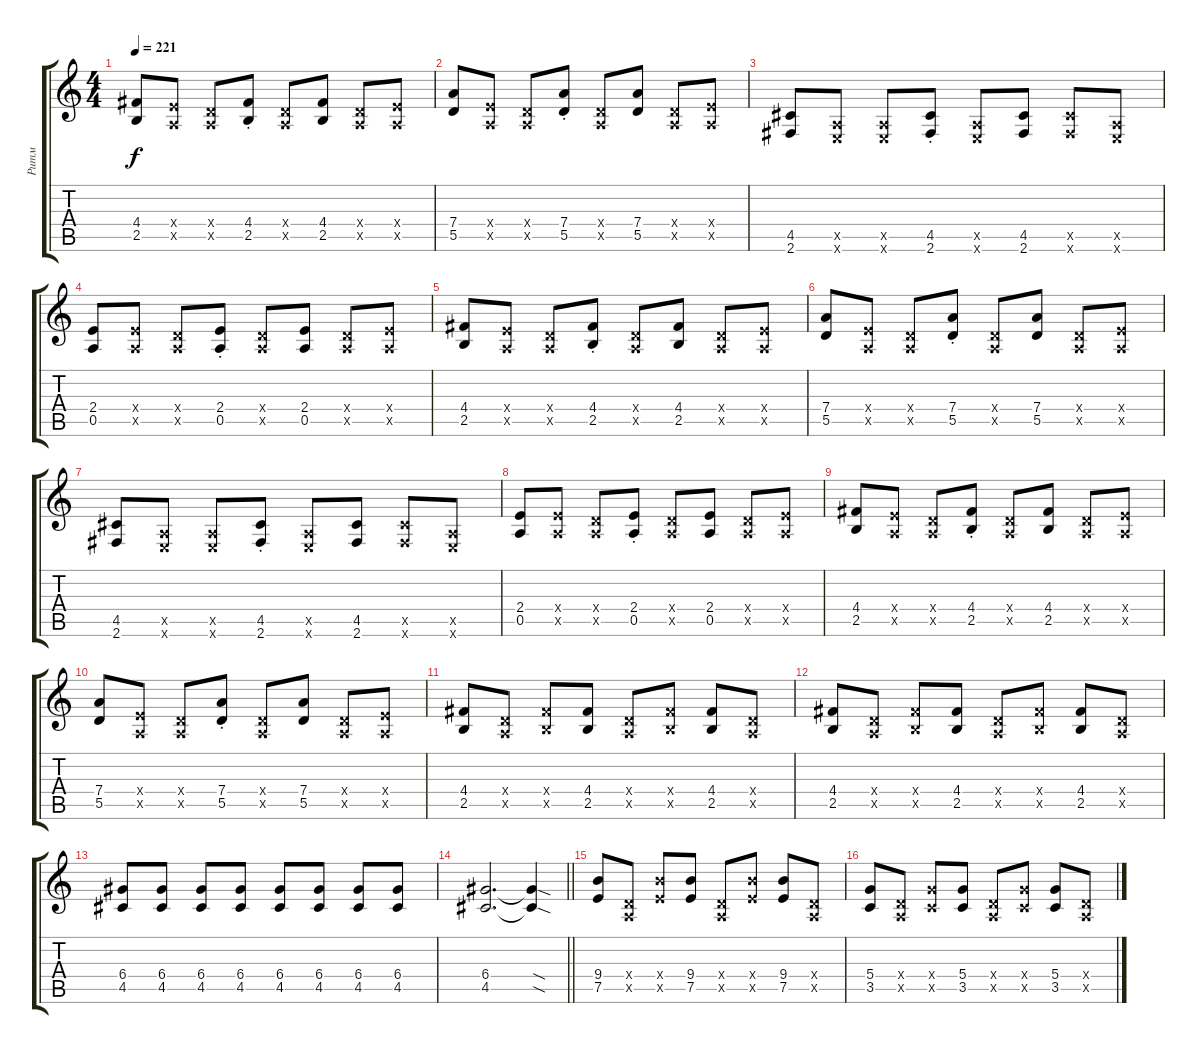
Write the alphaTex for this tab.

\track ("Ритм" "Ритм") {instrument distortionguitar}
\staff {score tabs}
\tuning (E4 B3 G3 D3 A2 E2) {hide}
\ts (4 4)
\tempo 221
\clef g2
\ks c
(4.4 2.5).8{dy f} (2.4{x} 0.5{x}).8 (0.4{x} 0.5{x}).8 (4.4{st} 2.5{st}).8 (0.4{x} 0.5{x}).8 (4.4 2.5).8 (0.4{x} 0.5{x}).8 (2.4{x} 0.5{x}).8 |
(7.4 5.5).8 (2.4{x} 0.5{x}).8 (0.4{x} 0.5{x}).8 (7.4{st} 5.5{st}).8 (0.4{x} 0.5{x}).8 (7.4 5.5).8 (0.4{x} 0.5{x}).8 (2.4{x} 0.5{x}).8 |
(4.5 2.6).8 (0.5{x} 0.6{x}).8 (0.5{x} 0.6{x}).8 (4.5{st} 2.6{st}).8 (0.5{x} 0.6{x}).8 (4.5 2.6).8 (4.5{x} 2.6{x}).8 (0.5{x} 0.6{x}).8 |
(2.4 0.5).8 (2.4{x} 0.5{x}).8 (0.4{x} 0.5{x}).8 (2.4{st} 0.5{st}).8 (0.4{x} 0.5{x}).8 (2.4 0.5).8 (0.4{x} 0.5{x}).8 (2.4{x} 0.5{x}).8 |
(4.4 2.5).8 (2.4{x} 0.5{x}).8 (0.4{x} 0.5{x}).8 (4.4{st} 2.5{st}).8 (0.4{x} 0.5{x}).8 (4.4 2.5).8 (0.4{x} 0.5{x}).8 (2.4{x} 0.5{x}).8 |
(7.4 5.5).8 (2.4{x} 0.5{x}).8 (0.4{x} 0.5{x}).8 (7.4{st} 5.5{st}).8 (0.4{x} 0.5{x}).8 (7.4 5.5).8 (0.4{x} 0.5{x}).8 (2.4{x} 0.5{x}).8 |
(4.5 2.6).8 (0.5{x} 0.6{x}).8 (0.5{x} 0.6{x}).8 (4.5{st} 2.6{st}).8 (0.5{x} 0.6{x}).8 (4.5 2.6).8 (4.5{x} 2.6{x}).8 (0.5{x} 0.6{x}).8 |
(2.4 0.5).8 (2.4{x} 0.5{x}).8 (0.4{x} 0.5{x}).8 (2.4{st} 0.5{st}).8 (0.4{x} 0.5{x}).8 (2.4 0.5).8 (0.4{x} 0.5{x}).8 (2.4{x} 0.5{x}).8 |
(4.4 2.5).8 (2.4{x} 0.5{x}).8 (0.4{x} 0.5{x}).8 (4.4{st} 2.5{st}).8 (0.4{x} 0.5{x}).8 (4.4 2.5).8 (0.4{x} 0.5{x}).8 (2.4{x} 0.5{x}).8 |
(7.4 5.5).8 (2.4{x} 0.5{x}).8 (0.4{x} 0.5{x}).8 (7.4{st} 5.5{st}).8 (0.4{x} 0.5{x}).8 (7.4 5.5).8 (0.4{x} 0.5{x}).8 (2.4{x} 0.5{x}).8 |
(4.4 2.5).8 (0.4{x} 0.5{x}).8 (4.4{x} 2.5{x}).8 (4.4 2.5).8 (0.4{x} 0.5{x}).8 (4.4{x} 2.5{x}).8 (4.4 2.5).8 (0.4{x} 0.5{x}).8 |
(4.4 2.5).8 (0.4{x} 0.5{x}).8 (4.4{x} 2.5{x}).8 (4.4 2.5).8 (0.4{x} 0.5{x}).8 (4.4{x} 2.5{x}).8 (4.4 2.5).8 (0.4{x} 0.5{x}).8 |
(6.4 4.5).8 (6.4 4.5).8 (6.4 4.5).8 (6.4 4.5).8 (6.4 4.5).8 (6.4 4.5).8 (6.4 4.5).8 (6.4 4.5).8 |
\barLineRight lightlight
(6.4 4.5).2{d} (6.4{sod t} 4.5{sod t}).4 |
(9.4 7.5).8 (0.4{x} 0.5{x}).8 (9.4{x} 7.5{x}).8 (9.4 7.5).8 (0.4{x} 0.5{x}).8 (9.4{x} 7.5{x}).8 (9.4 7.5).8 (0.4{x} 0.5{x}).8 |
(5.4 3.5).8 (0.4{x} 0.5{x}).8 (5.4{x} 3.5{x}).8 (5.4 3.5).8 (0.4{x} 0.5{x}).8 (5.4{x} 3.5{x}).8 (5.4 3.5).8 (0.4{x} 0.5{x}).8
